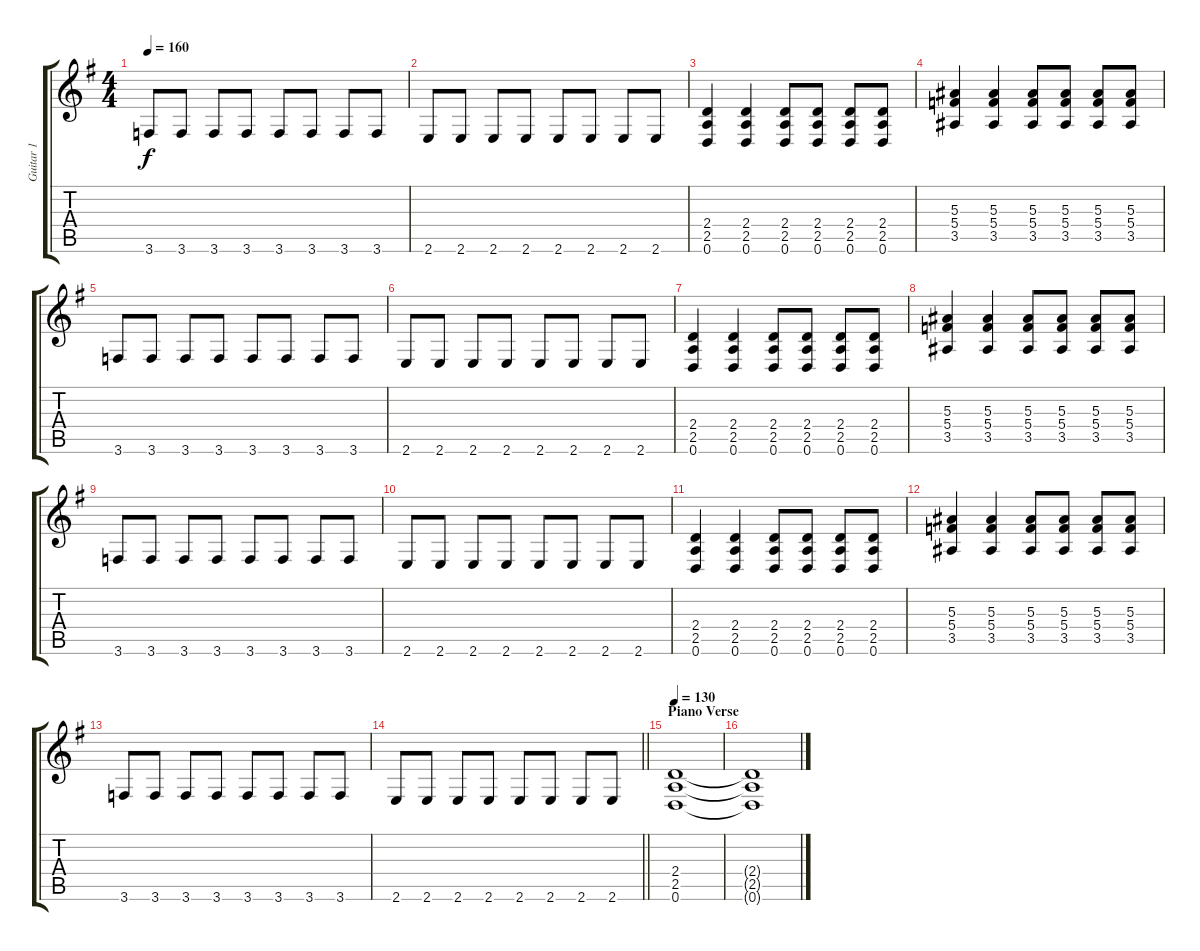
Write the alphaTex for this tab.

\track ("Guitar 1" "Guitar 1") {instrument distortionguitar}
\staff {score tabs}
\tuning (D4 A3 F3 C3 G2 D2) {hide}
\ts (4 4)
\tempo 160
\clef g2
\ks eminor
3.6.8{dy f} 3.6.8 3.6.8 3.6.8 3.6.8 3.6.8 3.6.8 3.6.8 |
2.6.8 2.6.8 2.6.8 2.6.8 2.6.8 2.6.8 2.6.8 2.6.8 |
(2.4 2.5 0.6).4 (2.4 2.5 0.6).4 (2.4 2.5 0.6).8 (2.4 2.5 0.6).8 (2.4 2.5 0.6).8 (2.4 2.5 0.6).8 |
(5.3 5.4 3.5).4 (5.3 5.4 3.5).4 (5.3 5.4 3.5).8 (5.3 5.4 3.5).8 (5.3 5.4 3.5).8 (5.3 5.4 3.5).8 |
3.6.8 3.6.8 3.6.8 3.6.8 3.6.8 3.6.8 3.6.8 3.6.8 |
2.6.8 2.6.8 2.6.8 2.6.8 2.6.8 2.6.8 2.6.8 2.6.8 |
(2.4 2.5 0.6).4 (2.4 2.5 0.6).4 (2.4 2.5 0.6).8 (2.4 2.5 0.6).8 (2.4 2.5 0.6).8 (2.4 2.5 0.6).8 |
(5.3 5.4 3.5).4 (5.3 5.4 3.5).4 (5.3 5.4 3.5).8 (5.3 5.4 3.5).8 (5.3 5.4 3.5).8 (5.3 5.4 3.5).8 |
3.6.8 3.6.8 3.6.8 3.6.8 3.6.8 3.6.8 3.6.8 3.6.8 |
2.6.8 2.6.8 2.6.8 2.6.8 2.6.8 2.6.8 2.6.8 2.6.8 |
(2.4 2.5 0.6).4 (2.4 2.5 0.6).4 (2.4 2.5 0.6).8 (2.4 2.5 0.6).8 (2.4 2.5 0.6).8 (2.4 2.5 0.6).8 |
(5.3 5.4 3.5).4 (5.3 5.4 3.5).4 (5.3 5.4 3.5).8 (5.3 5.4 3.5).8 (5.3 5.4 3.5).8 (5.3 5.4 3.5).8 |
3.6.8 3.6.8 3.6.8 3.6.8 3.6.8 3.6.8 3.6.8 3.6.8 |
\barLineRight lightlight
2.6.8 2.6.8 2.6.8 2.6.8 2.6.8 2.6.8 2.6.8 2.6.8 |
\section ("" "Piano Verse")
\tempo 130
(2.4 2.5 0.6).1{volume 3} |
(2.4{t} 2.5{t} 0.6{t}).1
